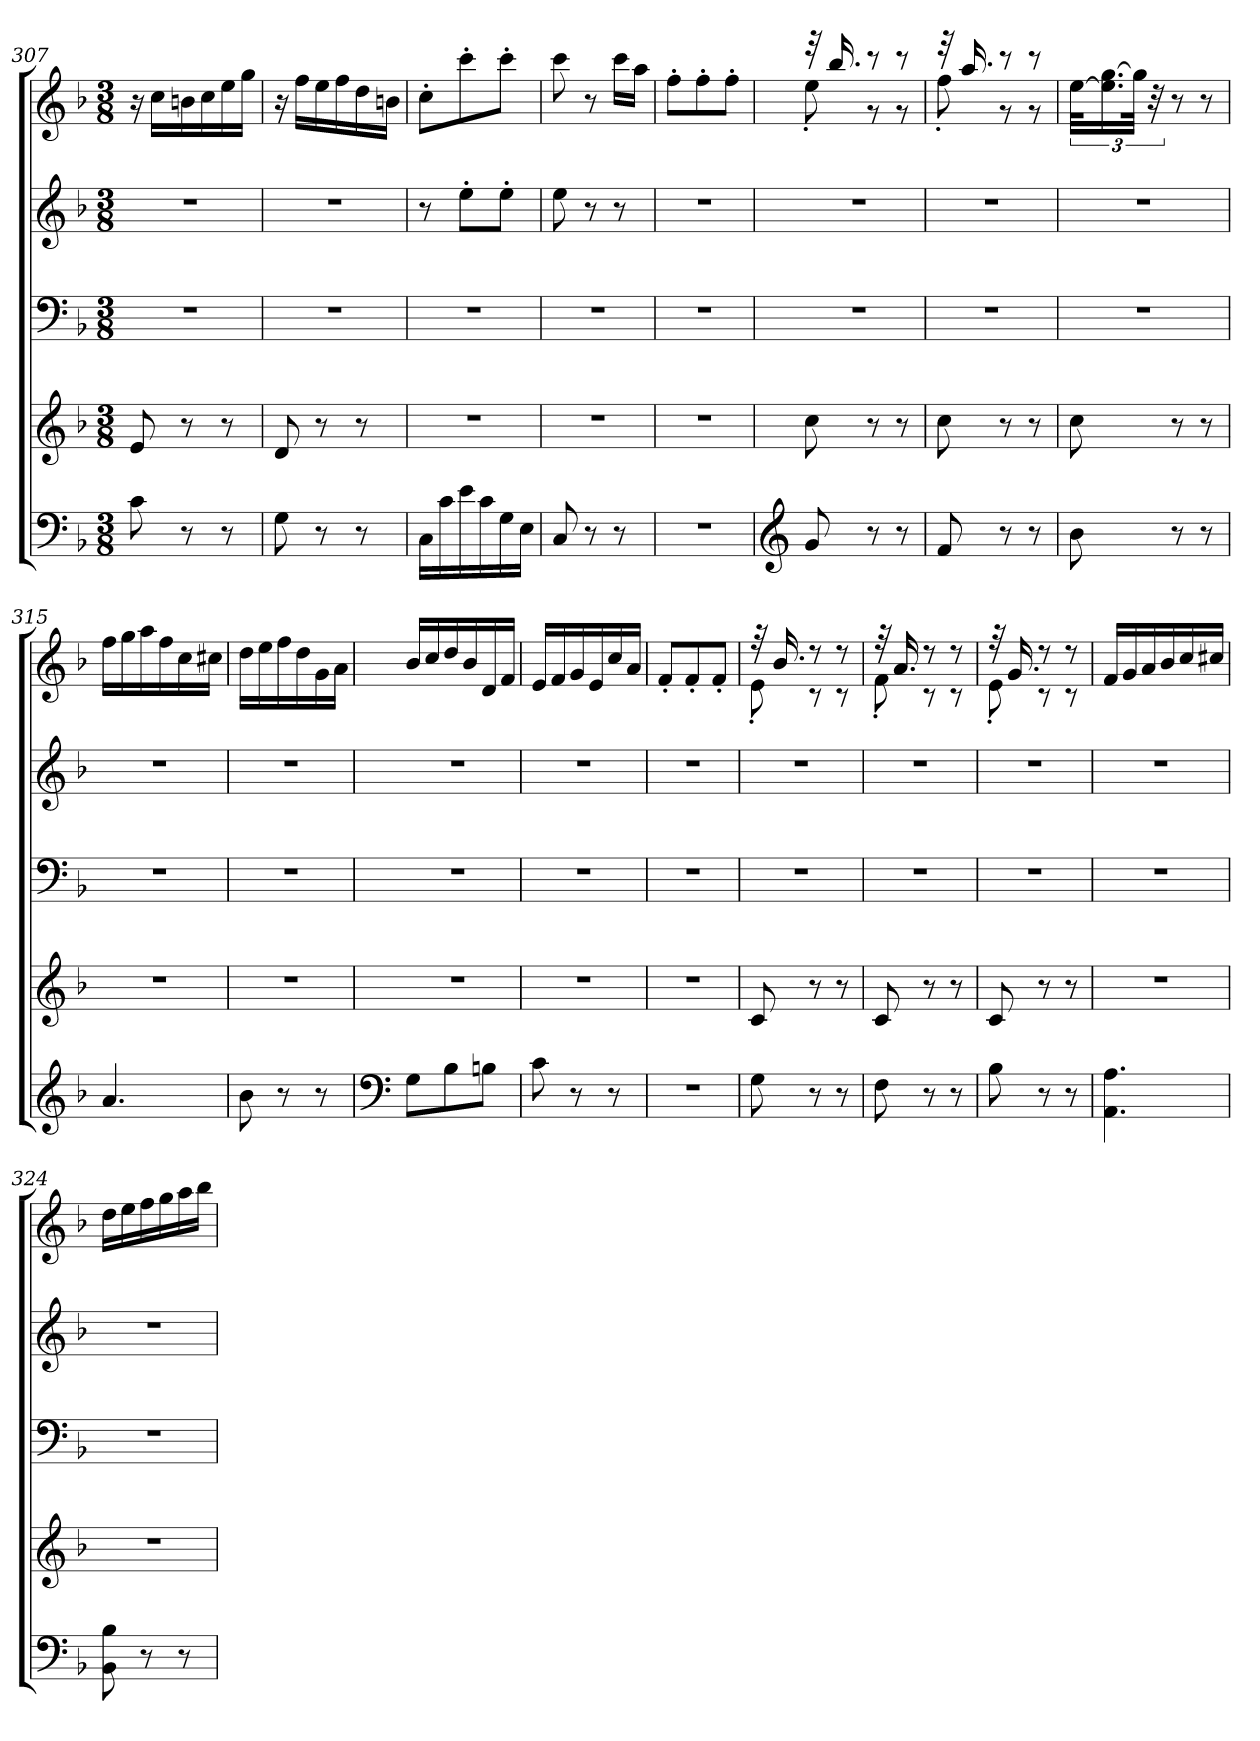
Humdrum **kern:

**kern	**kern	**kern	**kern	**kern
*part5	*part4	*part3	*part2	*part1
*staff5	*staff4	*staff3	*staff2	*staff1
*clefF4	*clefG2	*clefF4	*clefG2	*clefG2
*k[b-]	*k[b-]	*k[b-]	*k[b-]	*k[b-]
*M3/8	*M3/8	*M3/8	*M3/8	*M3/8
=307	=307	=307	=307	=307
8c\	8e/	4.r	4.r	16r
.	.	.	.	16cc\LL
8r	8r	.	.	16bn\
.	.	.	.	16cc\
8r	8r	.	.	16ee\
.	.	.	.	16gg\JJ
=308	=308	=308	=308	=308
8G\	8d/	4.r	4.r	16r
.	.	.	.	16ff\LL
8r	8r	.	.	16ee\
.	.	.	.	16ff\
8r	8r	.	.	16dd\
.	.	.	.	16bn\JJ
=309	=309	=309	=309	=309
16C\LL	4.r	4.r	8r	8cc'\L
16c\	.	.	.	.
16e\	.	.	8ee'\L	8ccc'\
16c\	.	.	.	.
*	*	*	*	*MM145
16G\	.	.	8ee'\J	8ccc'\J
16E\JJ	.	.	.	.
=310	=310	=310	=310	=310
*	*	*	*	*MM130
8C/	4.r	4.r	8ee\	8ccc\
*	*	*	*	*MM91
8r	.	.	8r	8r
*	*	*	*	*MM150
8r	.	.	8r	16ccc\LL
.	.	.	.	16aa\JJ
=311	=311	=311	=311	=311
4.r	4.r	4.r	4.r	8ff'\L
.	.	.	.	8ff'\
.	.	.	.	8ff'\J
!!LO:PB:g=z
=312	=312	=312	=312	=312
*clefG2	*	*	*	*
*	*	*	*	*^
8g/	8cc\	4.r	4.r	32r	8ee'\
.	.	.	.	16.bb-/	.
8r	8r	.	.	8r	8r
8r	8r	.	.	8r	8r
=313	=313	=313	=313	=313	=313
8f/	8cc\	4.r	4.r	32r	8ff'\
.	.	.	.	16.aa/	.
8r	8r	.	.	8r	8r
8r	8r	.	.	8r	8r
*	*	*	*	*v	*v
=314	=314	=314	=314	=314
8b-\	8cc\	4.r	4.r	[48ee\KLL
.	.	.	.	24.ee\] [24.gg\
.	.	.	.	48gg\JJk]
.	.	.	.	48r
8r	8r	.	.	8r
8r	8r	.	.	8r
=315	=315	=315	=315	=315
*	*	*	*	*MM150
4.a/	4.r	4.r	4.r	16ff\LL
.	.	.	.	16gg\
.	.	.	.	16aa\
.	.	.	.	16ff\
.	.	.	.	16cc\
.	.	.	.	16cc#X\JJ
=316	=316	=316	=316	=316
8b-\	4.r	4.r	4.r	16dd\LL
.	.	.	.	16ee\
8r	.	.	.	16ff\
.	.	.	.	16dd\
8r	.	.	.	16g\
.	.	.	.	16a\JJ
=317	=317	=317	=317	=317
*clefF4	*	*	*	*
8G\L	4.r	4.r	4.r	16b-/LL
.	.	.	.	16cc/
8B-\	.	.	.	16dd/
.	.	.	.	16b-/
8Bn\J	.	.	.	16d/
.	.	.	.	16f/JJ
!!LO:LB:g=z
=318	=318	=318	=318	=318
8c\	4.r	4.r	4.r	16e/LL
.	.	.	.	16f/
8r	.	.	.	16g/
.	.	.	.	16e/
8r	.	.	.	16cc/
.	.	.	.	16a/JJ
=319	=319	=319	=319	=319
4.r	4.r	4.r	4.r	8f'/L
.	.	.	.	8f'/
.	.	.	.	8f'/J
=320	=320	=320	=320	=320
*	*	*	*	*^
8G\	8c/	4.r	4.r	32r	8e'\
.	.	.	.	16.b-/	.
8r	8r	.	.	8r	8r
8r	8r	.	.	8r	8r
=321	=321	=321	=321	=321	=321
8F\	8c/	4.r	4.r	32r	8f'\
.	.	.	.	16.a/	.
8r	8r	.	.	8r	8r
8r	8r	.	.	8r	8r
=322	=322	=322	=322	=322	=322
8B-\	8c/	4.r	4.r	32r	8e'\
.	.	.	.	16.g/	.
8r	8r	.	.	8r	8r
8r	8r	.	.	8r	8r
*	*	*	*	*v	*v
=323	=323	=323	=323	=323
*	*	*	*	*MM150
4.AA\ 4.A\	4.r	4.r	4.r	16f/LL
.	.	.	.	16g/
.	.	.	.	16a/
.	.	.	.	16b-/
.	.	.	.	16cc/
.	.	.	.	16cc#X/JJ
=324	=324	=324	=324	=324
8BB-\ 8B-\	4.r	4.r	4.r	16dd\LL
.	.	.	.	16ee\
8r	.	.	.	16ff\
.	.	.	.	16gg\
8r	.	.	.	16aa\
.	.	.	.	16bb-\JJ
=	=	=	=	=
*-	*-	*-	*-	*-
